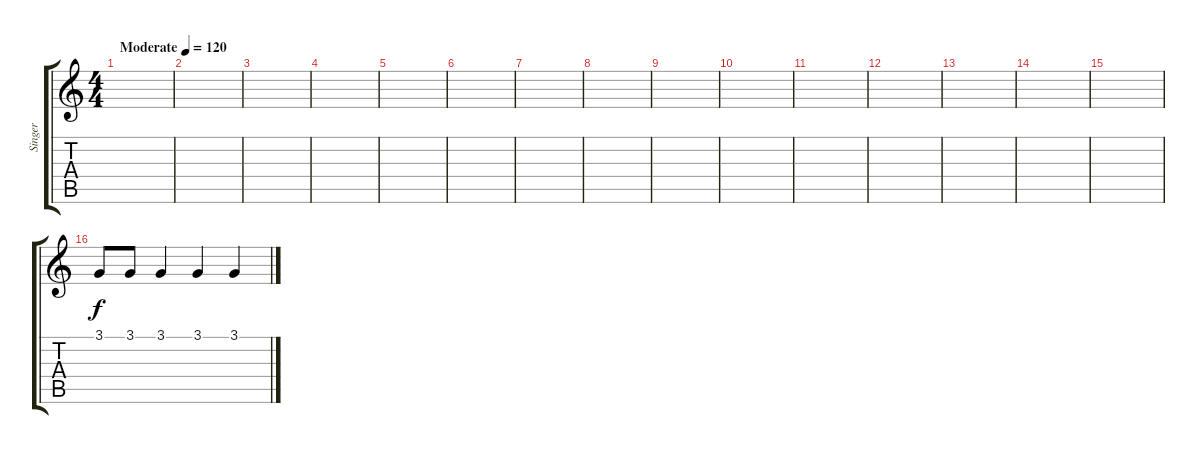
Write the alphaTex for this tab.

\track ("Singer" "Singer") {instrument cello}
\staff {score tabs}
\tuning (E4 B3 G3 D3 A2 E2) {hide}
\ts (4 4)
\tempo (120 "Moderate")
\clef g2
\ks c
|
|
|
|
|
|
|
|
|
|
|
|
|
|
|
3.1.8 3.1.8 3.1.4 3.1.4 3.1.4
